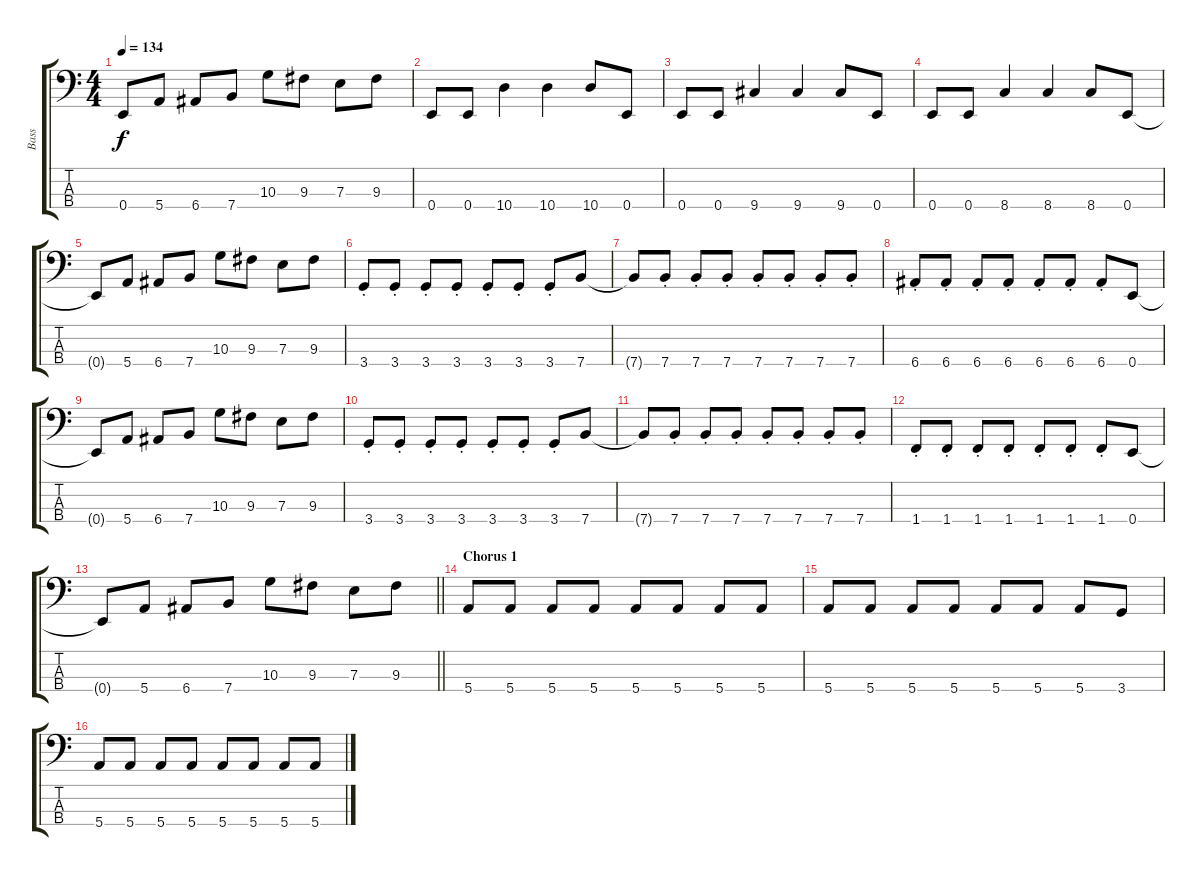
\track ("Bass" "Bass") {instrument electricbassfinger}
\staff {score tabs}
\tuning (G2 D2 A1 E1) {hide}
\ts (4 4)
\tempo 134
\clef f4
\ks c
0.4{t}.8{dy f} 5.4.8 6.4.8 7.4.8 10.3.8 9.3.8 7.3.8 9.3.8 |
0.4.8 0.4.8 10.4.4 10.4.4 10.4.8 0.4.8 |
0.4.8 0.4.8 9.4.4 9.4.4 9.4.8 0.4.8 |
0.4.8 0.4.8 8.4.4 8.4.4 8.4.8 0.4.8 |
0.4{t}.8 5.4.8 6.4.8 7.4.8 10.3.8 9.3.8 7.3.8 9.3.8 |
3.4{st}.8 3.4{st}.8 3.4{st}.8 3.4{st}.8 3.4{st}.8 3.4{st}.8 3.4{st}.8 7.4.8 |
7.4{t}.8 7.4{st}.8 7.4{st}.8 7.4{st}.8 7.4{st}.8 7.4{st}.8 7.4{st}.8 7.4{st}.8 |
6.4{st}.8 6.4{st}.8 6.4{st}.8 6.4{st}.8 6.4{st}.8 6.4{st}.8 6.4{st}.8 0.4.8 |
0.4{t}.8 5.4.8 6.4.8 7.4.8 10.3.8 9.3.8 7.3.8 9.3.8 |
3.4{st}.8 3.4{st}.8 3.4{st}.8 3.4{st}.8 3.4{st}.8 3.4{st}.8 3.4{st}.8 7.4.8 |
7.4{t}.8 7.4{st}.8 7.4{st}.8 7.4{st}.8 7.4{st}.8 7.4{st}.8 7.4{st}.8 7.4{st}.8 |
1.4{st}.8 1.4{st}.8 1.4{st}.8 1.4{st}.8 1.4{st}.8 1.4{st}.8 1.4{st}.8 0.4.8 |
\barLineRight lightlight
0.4{t}.8 5.4.8 6.4.8 7.4.8 10.3.8 9.3.8 7.3.8 9.3.8 |
\section ("" "Chorus 1")
5.4.8 5.4.8 5.4.8 5.4.8 5.4.8 5.4.8 5.4.8 5.4.8 |
5.4.8 5.4.8 5.4.8 5.4.8 5.4.8 5.4.8 5.4.8 3.4.8 |
5.4.8 5.4.8 5.4.8 5.4.8 5.4.8 5.4.8 5.4.8 5.4.8
